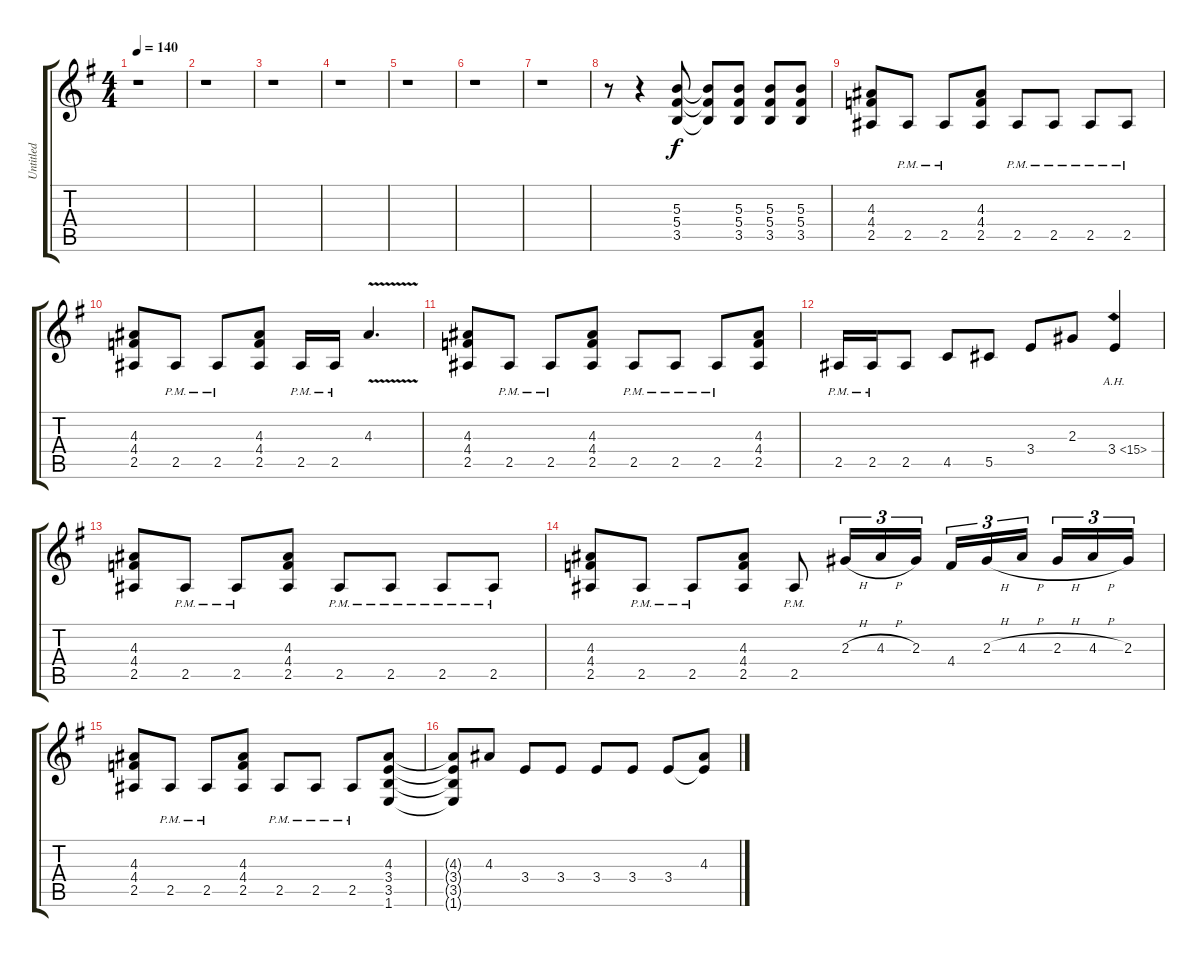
\track ("Untitled" "Untitled") {instrument distortionguitar}
\staff {score tabs}
\tuning (Eb4 Bb3 Gb3 Db3 Ab2 Eb2) {hide}
\ts (4 4)
\tempo 140
\clef g2
\ks g
r.1{dy f instrument distortionguitar} |
r.1 |
r.1 |
r.1 |
r.1 |
r.1 |
r.1 |
r.8 r.4 (5.3 5.4 3.5).8 (5.3{t} 5.4{t} 3.5{t}).8 (5.3 5.4 3.5).8 (5.3 5.4 3.5).8 (5.3 5.4 3.5).8 |
(4.3 4.4 2.5).8 2.5{pm}.8 2.5{pm}.8 (4.3 4.4 2.5).8 2.5{pm}.8 2.5{pm}.8 2.5{pm}.8 2.5{pm}.8 |
(4.3 4.4 2.5).8 2.5{pm}.8 2.5{pm}.8 (4.3 4.4 2.5).8 2.5{pm}.16 2.5{pm}.16 4.3{v}.4{d} |
(4.3 4.4 2.5).8 2.5{pm}.8 2.5{pm}.8 (4.3 4.4 2.5).8 2.5{pm}.8 2.5{pm}.8 2.5{pm}.8 (4.3 4.4 2.5).8 |
2.5{pm}.16 2.5{pm}.16 2.5.8 4.5.8 5.5.8 3.4.8 2.3.8 3.4{ah 12}.4 |
(4.3 4.4 2.5).8 2.5{pm}.8 2.5{pm}.8 (4.3 4.4 2.5).8 2.5{pm}.8 2.5{pm}.8 2.5{pm}.8 2.5{pm}.8 |
(4.3 4.4 2.5).8 2.5{pm}.8 2.5{pm}.8 (4.3 4.4 2.5).8 2.5{pm}.8 2.3{h}.16{tu (3 2)} 4.3{h}.16{tu (3 2)} 2.3.16{tu (3 2)} 4.4.16{tu (3 2)} 2.3{h}.16{tu (3 2)} 4.3{h}.16{tu (3 2) beam splitsecondary} 2.3{h}.16{tu (3 2)} 4.3{h}.16{tu (3 2)} 2.3.16{tu (3 2)} |
(4.3 4.4 2.5).8 2.5{pm}.8 2.5{pm}.8 (4.3 4.4 2.5).8 2.5{pm}.8 2.5{pm}.8 2.5{pm}.8 (4.3 3.4 3.5 1.6).8 |
(4.3{t} 3.4{t} 3.5{t} 1.6{t}).8 4.3.8 3.4.8 3.4.8 3.4.8 3.4.8 3.4.8 (4.3 3.4{t}).8
